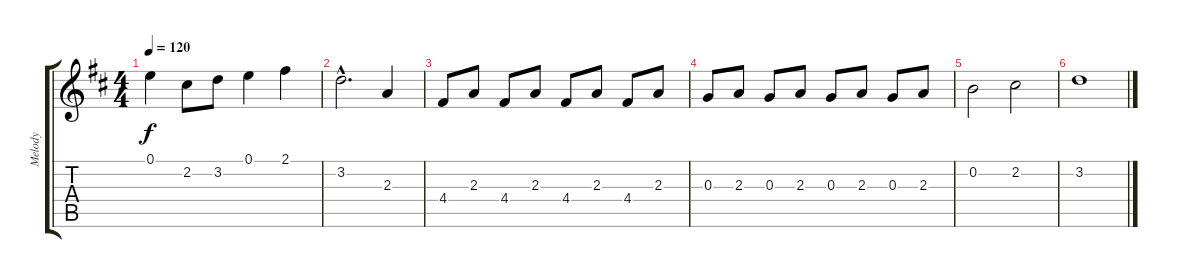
\track ("Melody" "Melody") {instrument acousticguitarnylon}
\staff {score tabs}
\tuning (E4 B3 G3 D3 A2 E2) {hide}
\ts (4 4)
\tempo 120
\clef g2
\ks d
0.1.4{dy f} 2.2.8 3.2.8 0.1.4 2.1.4 |
3.2{hac}.2{d} 2.3.4 |
4.4.8 2.3.8 4.4.8 2.3.8 4.4.8 2.3.8 4.4.8 2.3.8 |
0.3.8 2.3.8 0.3.8 2.3.8 0.3.8 2.3.8 0.3.8 2.3.8 |
0.2.2 2.2.2 |
3.2.1
